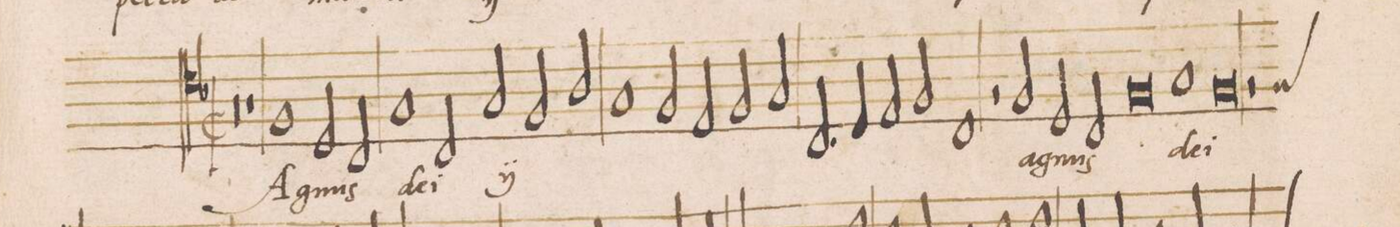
**kern	**text
*I"BASVS	*
*clefC4	*
*k[b-]	*
*met(c|)	*
*M2/1	*
0r	.
=25	=25
1r	.
1F	A-
=26	=26
2D/	-gnus
2C/	.
1G	de-
=27	=27
2C/	-i
2G/	ÿ
2F/	.
2A/	.
=28	=28
1G	.
2F/	.
2E/	.
=29	=29
2F/	.
2G/	.
2.C/	.
4D/	.
=30	=30
2E/	.
2F/	.
1C	.
=31	=31
2r	.
2F/	a-
2D/	-gnus
2C/	.
=32	=32
0F	.
=33	=33
1G	de-
[1F	-i
=34	=34
1F]	.
*custos:F	*
2r	.
*-	*-
